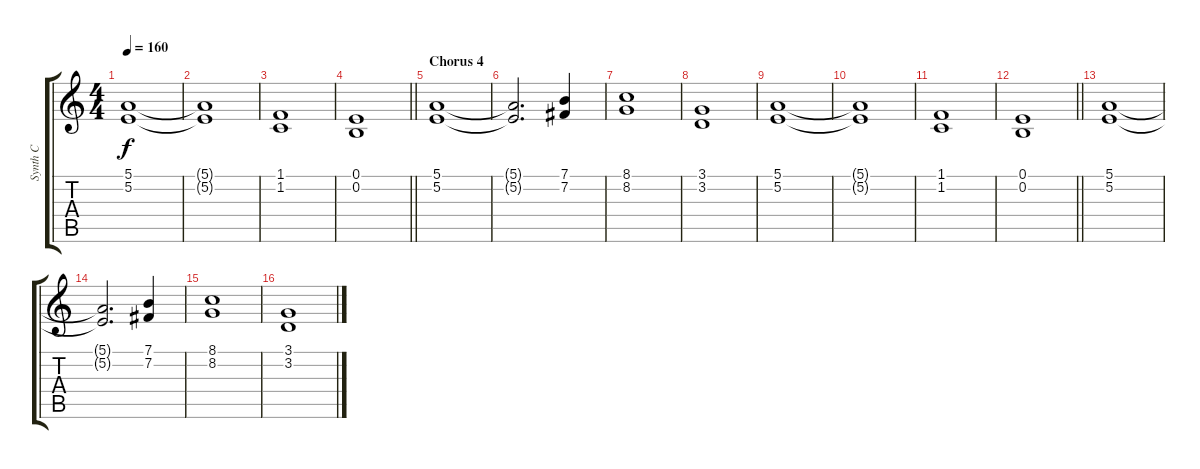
\track ("Synth C" "Synth C") {instrument pad4choir}
\staff {score tabs}
\tuning (E4 B3 G3 D3 A2 E2) {hide}
\ts (4 4)
\tempo 160
\clef g2
\ks c
(5.1 5.2).1{dy f} |
(5.1{t} 5.2{t}).1 |
(1.1 1.2).1 |
\barLineRight lightlight
(0.1 0.2).1 |
\section ("" "Chorus 4")
(5.1 5.2).1 |
(5.1{t} 5.2{t}).2{d} (7.1 7.2).4 |
(8.1 8.2).1 |
(3.1 3.2).1 |
(5.1 5.2).1 |
(5.1{t} 5.2{t}).1 |
(1.1 1.2).1 |
\barLineRight lightlight
(0.1 0.2).1 |
(5.1 5.2).1 |
(5.1{t} 5.2{t}).2{d} (7.1 7.2).4 |
(8.1 8.2).1 |
(3.1 3.2).1
